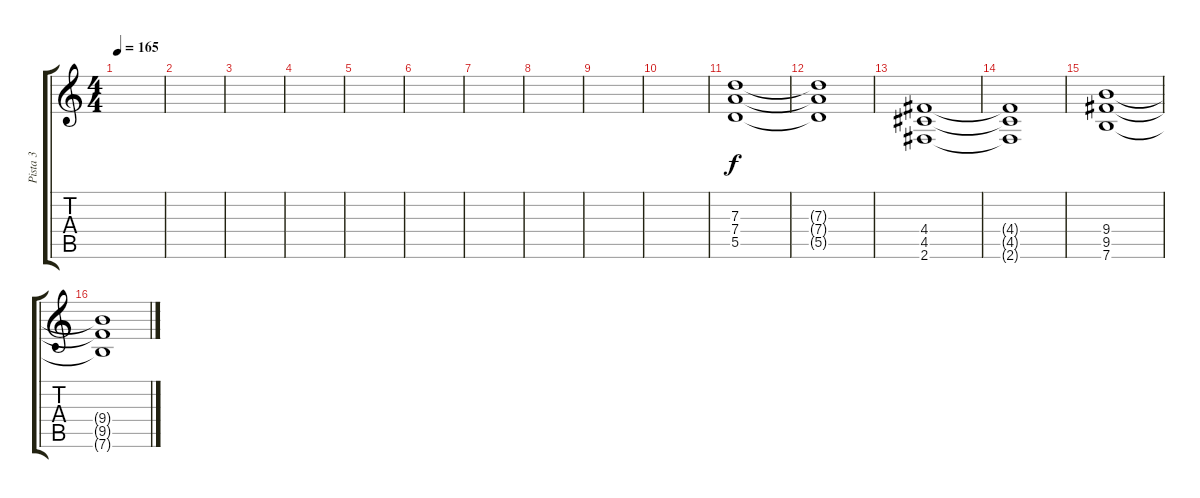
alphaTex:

\track ("Pista 3" "Pista 3") {instrument overdrivenguitar}
\staff {score tabs}
\tuning (E4 B3 G3 D3 A2 E2) {hide}
\ts (4 4)
\tempo 165
\clef g2
\ks c
|
|
|
|
|
|
|
|
|
|
(7.3 7.4 5.5).1 |
(7.3{t} 7.4{t} 5.5{t}).1 |
(4.4 4.5 2.6).1 |
(4.4{t} 4.5{t} 2.6{t}).1 |
(9.4 9.5 7.6).1 |
(9.4{t} 9.5{t} 7.6{t}).1
